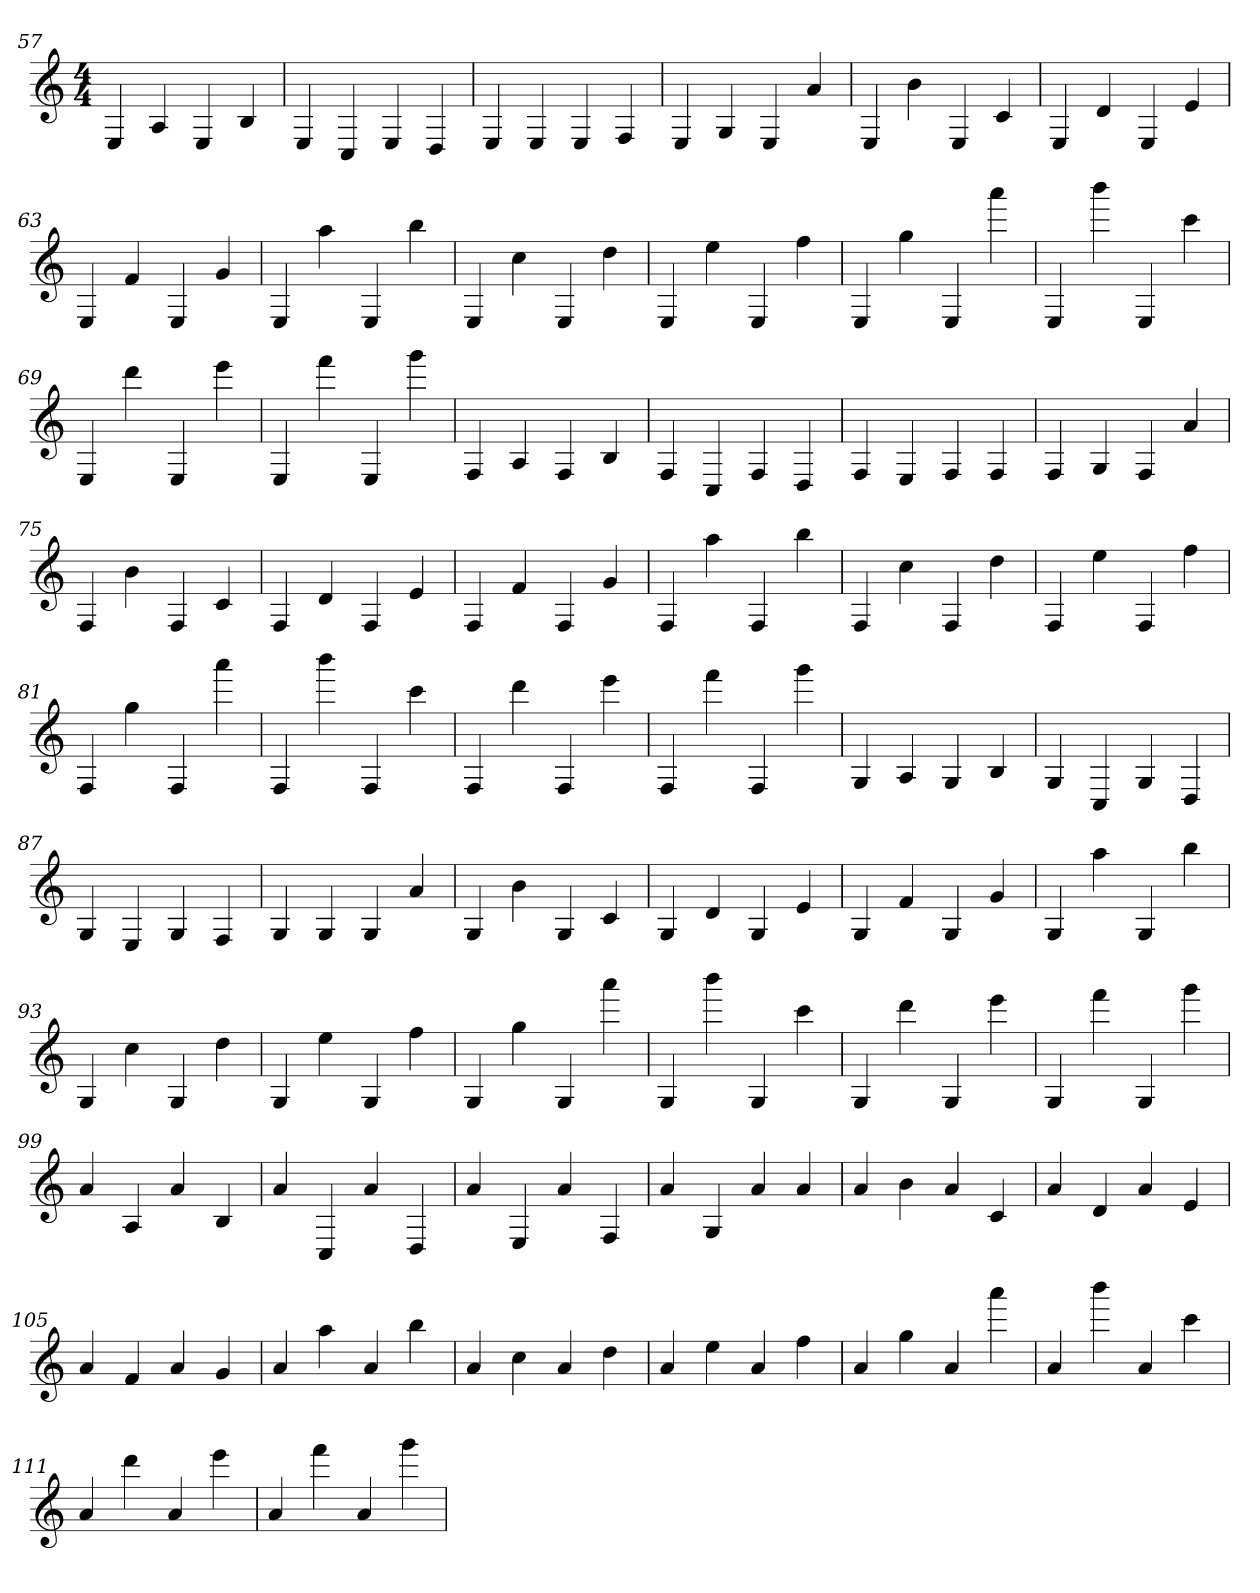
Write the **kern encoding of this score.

**kern
*part1
*staff1
*clefG2
*M4/4
=57
4E
4A
4E
4B
=58
4E
4C
4E
4D
=59
4E
4E
4E
4F
=60
4E
4G
4E
4a
=61
4E
4b
4E
4c
=62
4E
4d
4E
4e
=63
4E
4f
4E
4g
=64
4E
4aa
4E
4bb
=65
4E
4cc
4E
4dd
=66
4E
4ee
4E
4ff
=67
4E
4gg
4E
4aaa
=68
4E
4bbb
4E
4ccc
=69
4E
4ddd
4E
4eee
=70
4E
4fff
4E
4ggg
=71
4F
4A
4F
4B
=72
4F
4C
4F
4D
=73
4F
4E
4F
4F
=74
4F
4G
4F
4a
=75
4F
4b
4F
4c
=76
4F
4d
4F
4e
=77
4F
4f
4F
4g
=78
4F
4aa
4F
4bb
=79
4F
4cc
4F
4dd
=80
4F
4ee
4F
4ff
=81
4F
4gg
4F
4aaa
=82
4F
4bbb
4F
4ccc
=83
4F
4ddd
4F
4eee
=84
4F
4fff
4F
4ggg
=85
4G
4A
4G
4B
=86
4G
4C
4G
4D
=87
4G
4E
4G
4F
=88
4G
4G
4G
4a
=89
4G
4b
4G
4c
=90
4G
4d
4G
4e
=91
4G
4f
4G
4g
=92
4G
4aa
4G
4bb
=93
4G
4cc
4G
4dd
=94
4G
4ee
4G
4ff
=95
4G
4gg
4G
4aaa
=96
4G
4bbb
4G
4ccc
=97
4G
4ddd
4G
4eee
=98
4G
4fff
4G
4ggg
=99
4a
4A
4a
4B
=100
4a
4C
4a
4D
=101
4a
4E
4a
4F
=102
4a
4G
4a
4a
=103
4a
4b
4a
4c
=104
4a
4d
4a
4e
=105
4a
4f
4a
4g
=106
4a
4aa
4a
4bb
=107
4a
4cc
4a
4dd
=108
4a
4ee
4a
4ff
=109
4a
4gg
4a
4aaa
=110
4a
4bbb
4a
4ccc
=111
4a
4ddd
4a
4eee
=112
4a
4fff
4a
4ggg
=
*-
